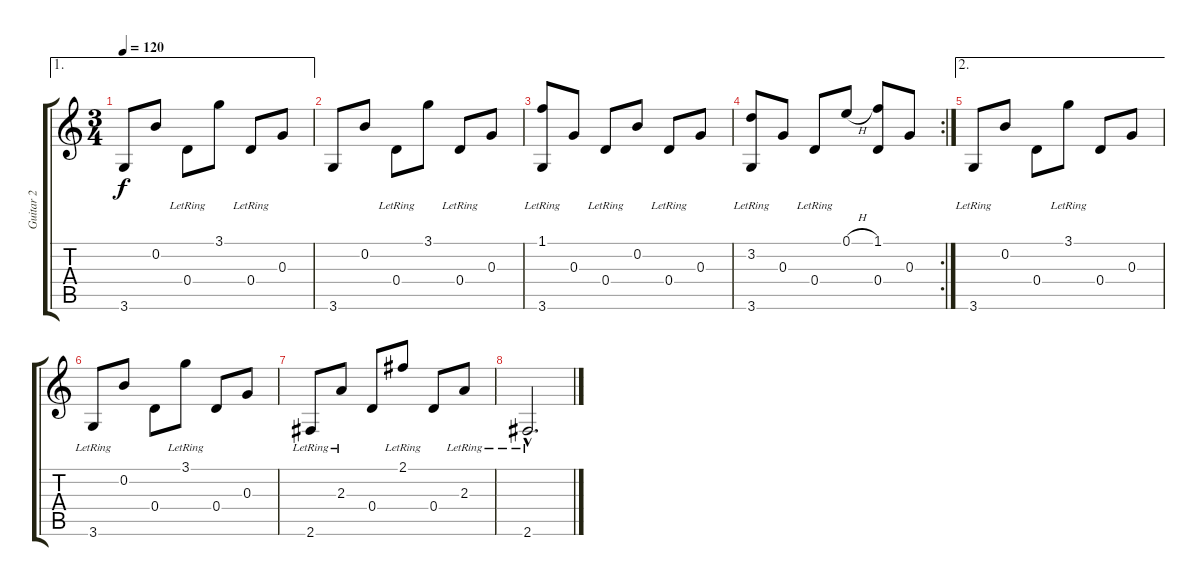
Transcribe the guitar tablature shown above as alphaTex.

\track ("Guitar 2" "Guitar 2") {instrument acousticguitarnylon}
\staff {score tabs}
\tuning (E4 B3 G3 D3 A2 E2) {hide}
\ae 1
\ts (3 4)
\tempo 120
\clef g2
\ks c
3.6.8{dy f} 0.2.8 0.4{lr}.8 3.1.8 0.4{lr}.8 0.3.8 |
3.6.8 0.2.8 0.4{lr}.8 3.1.8 0.4{lr}.8 0.3.8 |
(1.1{lr} 3.6).8 0.3.8 0.4{lr}.8 0.2.8 0.4{lr}.8 0.3.8 |
\rc 2
(3.2{lr} 3.6{lr}).8 0.3.8 0.4{lr}.8 0.1{h}.8 (1.1 0.4).8 0.3.8 |
\ae 2
3.6{lr}.8 0.2.8 0.4.8 3.1{lr}.8 0.4.8 0.3.8 |
3.6{lr}.8 0.2.8 0.4.8 3.1{lr}.8 0.4.8 0.3.8 |
2.6{lr}.8 2.3{lr}.8 0.4.8 2.1{lr}.8 0.4.8 2.3{lr}.8 |
2.6{hac lr}.2{d}
